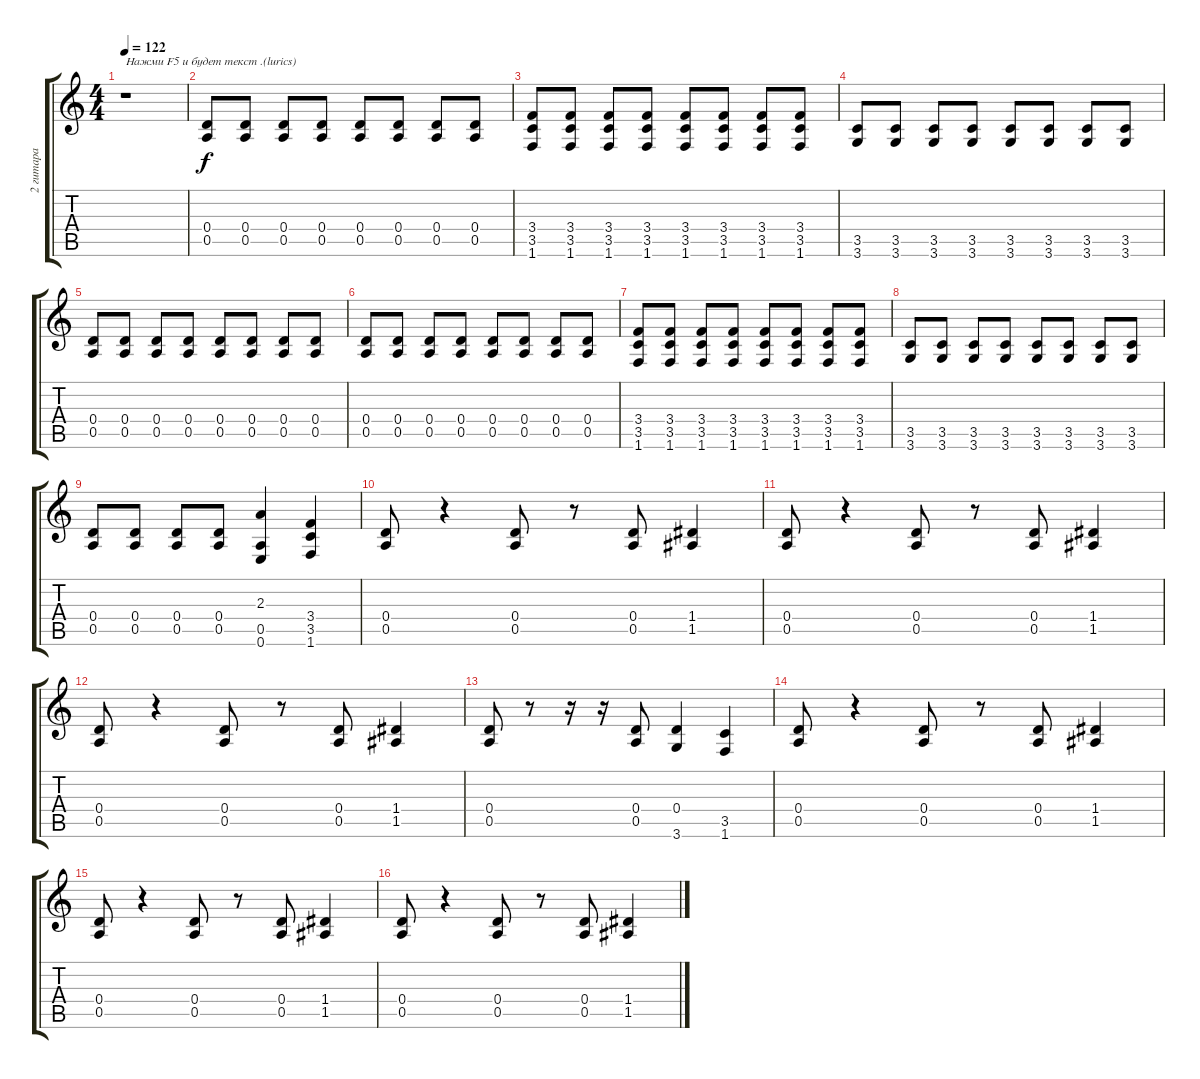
\track ("2 гитара" "2 гитара") {instrument distortionguitar}
\staff {score tabs}
\tuning (E4 B3 G3 D3 A2 E2) {hide}
\ts (4 4)
\tempo 122
\clef g2
\ks c
r.1{txt "Нажми F5 и будет текст .(lurics)" dy f instrument distortionguitar} |
(0.4 0.5).8 (0.4 0.5).8 (0.4 0.5).8 (0.4 0.5).8 (0.4 0.5).8 (0.4 0.5).8 (0.4 0.5).8 (0.4 0.5).8 |
(3.4 3.5 1.6).8 (3.4 3.5 1.6).8 (3.4 3.5 1.6).8 (3.4 3.5 1.6).8 (3.4 3.5 1.6).8 (3.4 3.5 1.6).8 (3.4 3.5 1.6).8 (3.4 3.5 1.6).8 |
(3.5 3.6).8 (3.5 3.6).8 (3.5 3.6).8 (3.5 3.6).8 (3.5 3.6).8 (3.5 3.6).8 (3.5 3.6).8 (3.5 3.6).8 |
(0.4 0.5).8 (0.4 0.5).8 (0.4 0.5).8 (0.4 0.5).8 (0.4 0.5).8 (0.4 0.5).8 (0.4 0.5).8 (0.4 0.5).8 |
(0.4 0.5).8 (0.4 0.5).8 (0.4 0.5).8 (0.4 0.5).8 (0.4 0.5).8 (0.4 0.5).8 (0.4 0.5).8 (0.4 0.5).8 |
(3.4 3.5 1.6).8 (3.4 3.5 1.6).8 (3.4 3.5 1.6).8 (3.4 3.5 1.6).8 (3.4 3.5 1.6).8 (3.4 3.5 1.6).8 (3.4 3.5 1.6).8 (3.4 3.5 1.6).8 |
(3.5 3.6).8 (3.5 3.6).8 (3.5 3.6).8 (3.5 3.6).8 (3.5 3.6).8 (3.5 3.6).8 (3.5 3.6).8 (3.5 3.6).8 |
(0.4 0.5).8 (0.4 0.5).8 (0.4 0.5).8 (0.4 0.5).8 (2.3 0.5 0.6).4 (3.4 3.5 1.6).4 |
(0.4 0.5).8 r.4 (0.4 0.5).8 r.8 (0.4 0.5).8 (1.4 1.5).4 |
(0.4 0.5).8 r.4 (0.4 0.5).8 r.8 (0.4 0.5).8 (1.4 1.5).4 |
(0.4 0.5).8 r.4 (0.4 0.5).8 r.8 (0.4 0.5).8 (1.4 1.5).4 |
(0.4 0.5).8 r.8 r.16 r.16 (0.4 0.5).8 (0.4 3.6).4 (3.5 1.6).4 |
(0.4 0.5).8 r.4 (0.4 0.5).8 r.8 (0.4 0.5).8 (1.4 1.5).4 |
(0.4 0.5).8 r.4 (0.4 0.5).8 r.8 (0.4 0.5).8 (1.4 1.5).4 |
(0.4 0.5).8 r.4 (0.4 0.5).8 r.8 (0.4 0.5).8 (1.4 1.5).4
